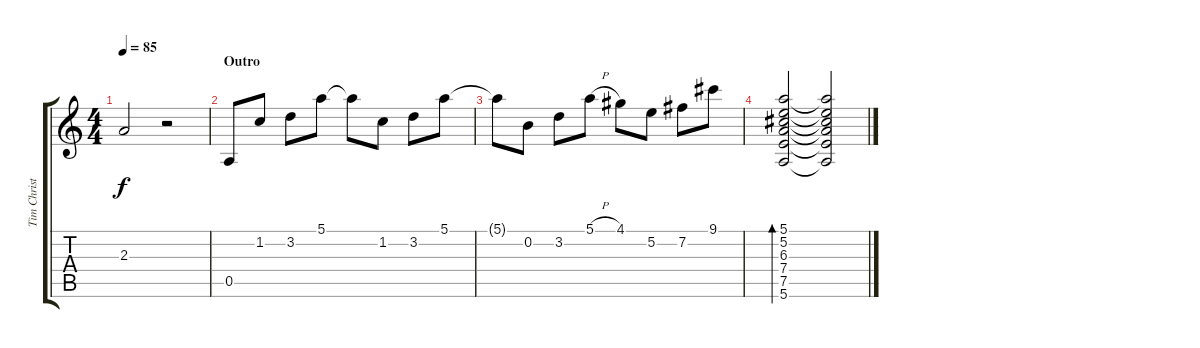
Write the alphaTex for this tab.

\track ("Tim Christensen (Lead)" "Tim Christ") {instrument electricguitarjazz}
\staff {score tabs}
\tuning (E4 B3 G3 D3 A2 E2) {hide}
\ts (4 4)
\tempo 85
\clef g2
\ks c
2.3{t}.2{dy f} r.2 |
\section ("" "Outro")
0.5.8 1.2.8 3.2.8 5.1.8 5.1{t}.8 1.2.8 3.2.8 5.1.8 |
5.1{t}.8 0.2.8 3.2.8 5.1{h}.8 4.1.8 5.2.8 7.2.8 9.1.8 |
(5.1 5.2 6.3 7.4 7.5 5.6).2{bd 480 volume 3} (5.1{t} 5.2{t} 6.3{t} 7.4{t} 7.5{t} 5.6{t}).2
